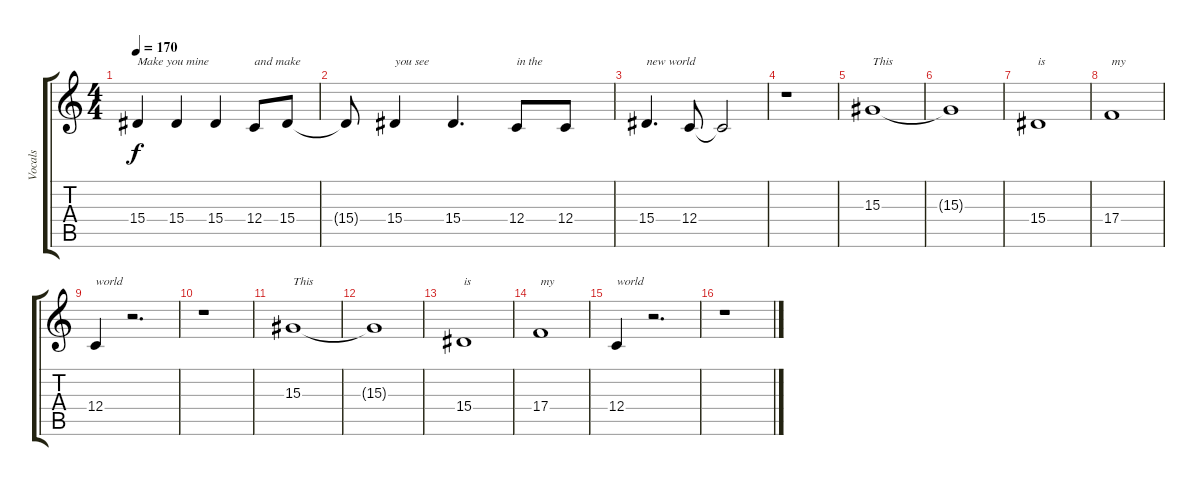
\track ("Vocals" "Vocals") {instrument tenorsax}
\staff {score tabs}
\tuning (D4 A3 F3 C3 G2 C2) {hide}
\ts (4 4)
\tempo 170
\clef g2
\ks c
15.4.4{txt "Make you mine" dy f} 15.4.4 15.4.4 12.4.8{txt "and make"} 15.4.8 |
15.4{t}.8 15.4.4{txt "you see"} 15.4.4{d} 12.4.8{txt "in the"} 12.4.8 |
15.4.4{d txt "new world"} 12.4.8 12.4{t}.2 |
r.1 |
15.3.1{txt "This"} |
15.3{t}.1 |
15.4.1{txt "is"} |
17.4.1{txt "my"} |
12.4.4{txt "world"} r.2{d} |
r.1 |
15.3.1{txt "This"} |
15.3{t}.1 |
15.4.1{txt "is"} |
17.4.1{txt "my"} |
12.4.4{txt "world"} r.2{d} |
r.1
